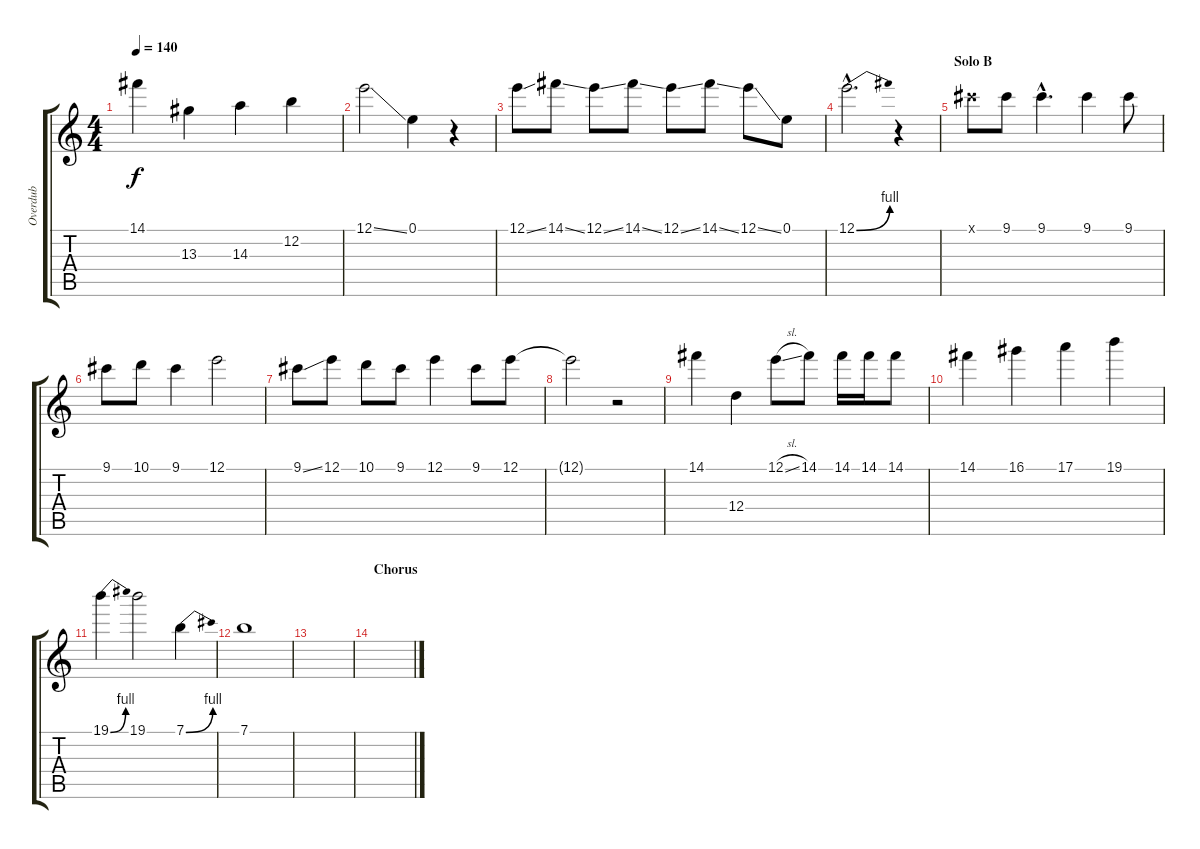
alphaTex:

\track ("Overdub" "Overdub") {instrument distortionguitar}
\staff {score tabs}
\tuning (E4 B3 G3 D3 A2 E2) {hide}
\ts (4 4)
\tempo 140
\clef g2
\ks c
14.1.4{dy f} 13.3.4 14.3.4 12.2.4 |
12.1{ss}.2 0.1.4 r.4 |
12.1{ss}.8 14.1{ss}.8 12.1{ss}.8 14.1{ss}.8 12.1{ss}.8 14.1{ss}.8 12.1{ss}.8 0.1.8 |
12.1{be (bend 0 0 60 4) hac}.2{d} r.4 |
\section ("" "Solo B")
9.1{x}.8 9.1.8 9.1{hac}.4{d} 9.1.4 9.1.8 |
9.1.8 10.1.8 9.1.4 12.1.2 |
9.1{ss}.8 12.1.8 10.1.8 9.1.8 12.1.4 9.1.8 12.1.8 |
12.1{t}.2 r.2 |
14.1.4 12.4.4 12.1{sl}.8 14.1.8 14.1.16 14.1.16 14.1.8 |
14.1.4 16.1.4 17.1.4 19.1.4 |
19.1{be (bend 0 0 60 4)}.4 19.1.2 7.1{be (bend 0 0 60 4)}.4 |
7.1.1 |
|
\section ("" "Chorus")
